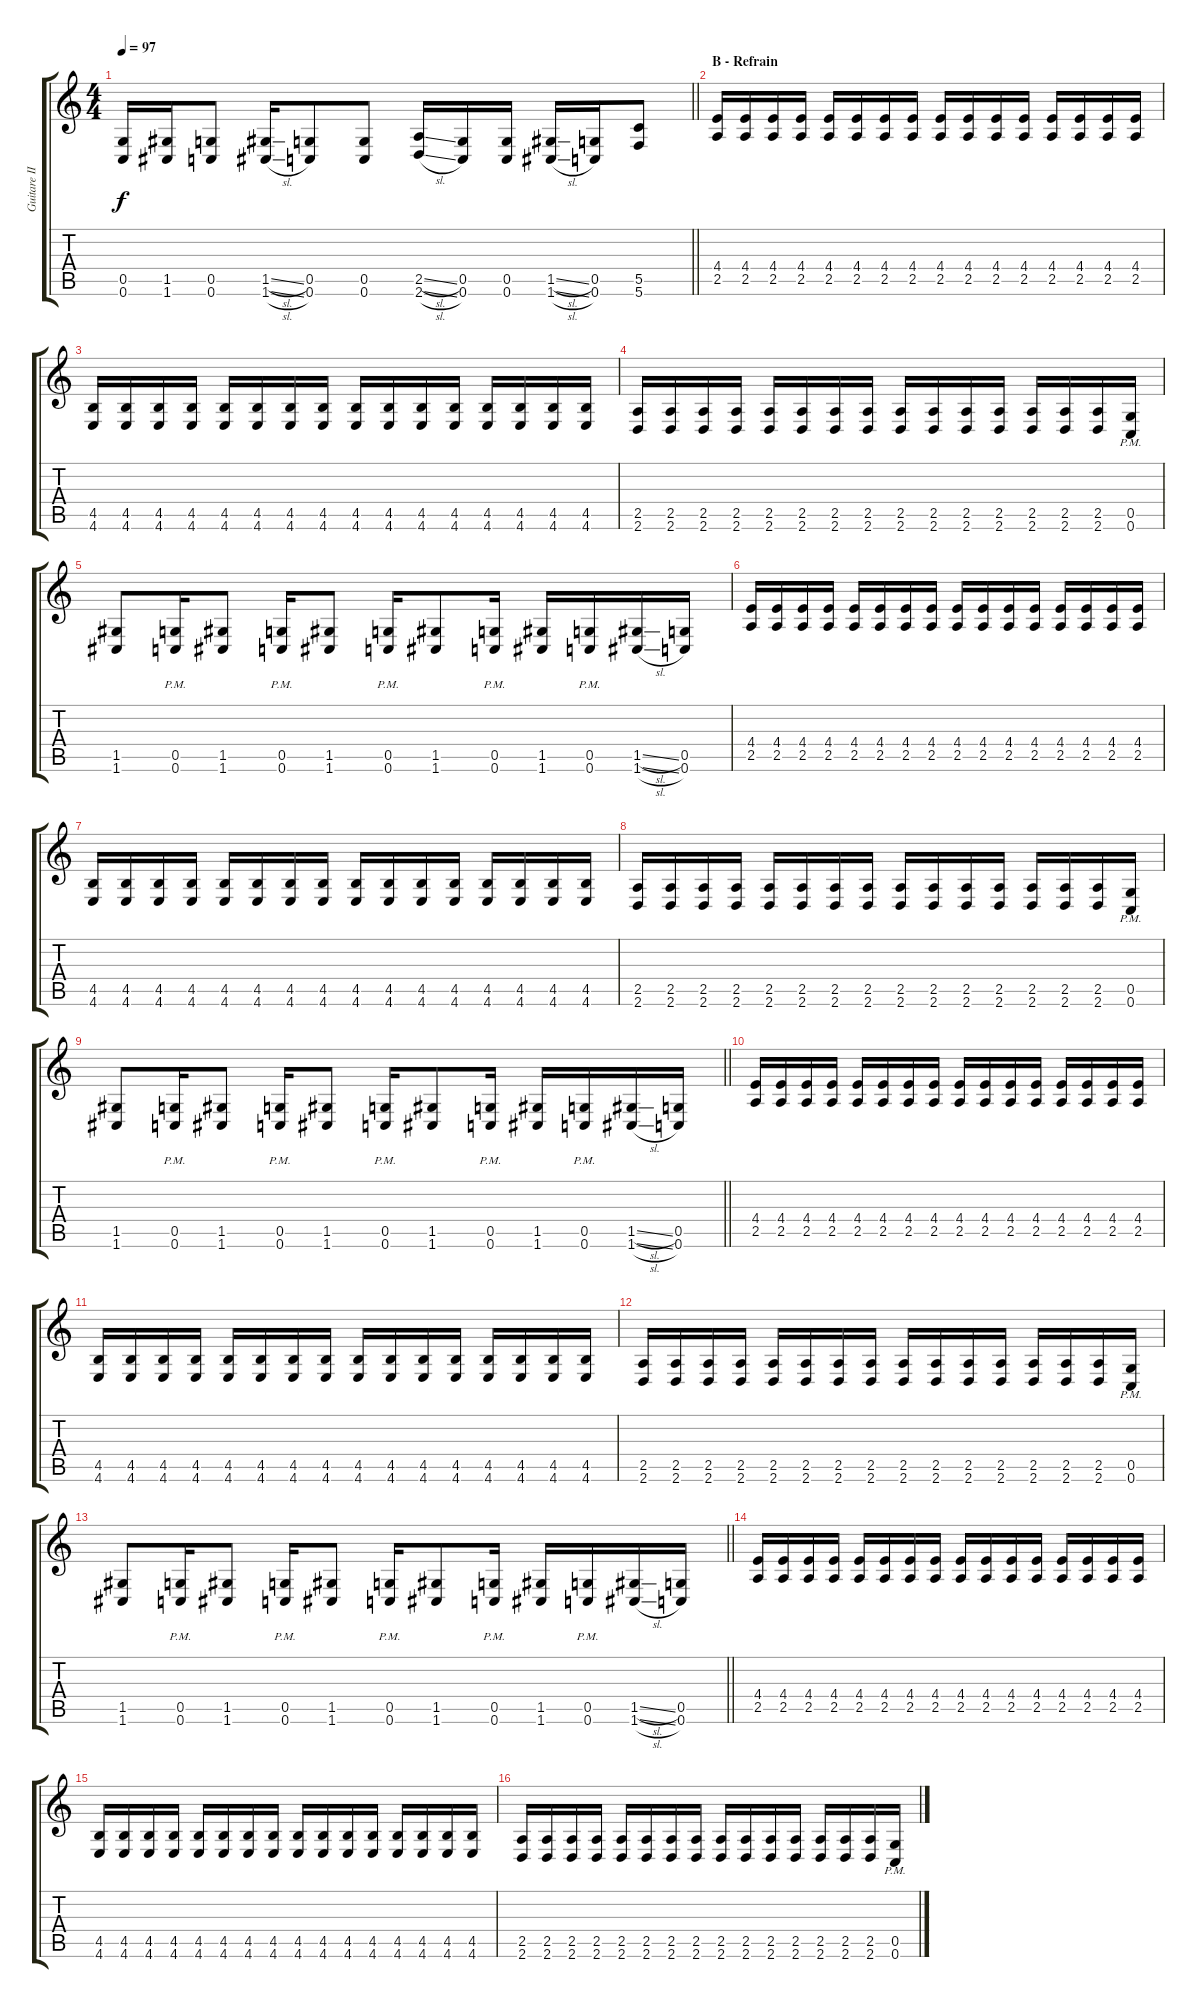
\track ("Guitare II" "Guitare II") {instrument distortionguitar}
\staff {score tabs}
\tuning (D4 A3 F3 C3 G2 C2) {hide}
\ts (4 4)
\tempo 97
\clef g2
\barLineRight lightlight
\ks c
(0.5 0.6).16{dy f} (1.5 1.6).16 (0.5 0.6).8 (1.5{sl} 1.6{sl}).16 (0.5 0.6).8 (0.5 0.6).8 (2.5{sl} 2.6{sl}).16 (0.5 0.6).16 (0.5 0.6).16 (1.5{sl} 1.6{sl}).16 (0.5 0.6).16 (5.5 5.6).8 |
\section ("" "B - Refrain")
(4.4 2.5).16 (4.4 2.5).16 (4.4 2.5).16 (4.4 2.5).16 (4.4 2.5).16 (4.4 2.5).16 (4.4 2.5).16 (4.4 2.5).16 (4.4 2.5).16 (4.4 2.5).16 (4.4 2.5).16 (4.4 2.5).16 (4.4 2.5).16 (4.4 2.5).16 (4.4 2.5).16 (4.4 2.5).16 |
(4.5 4.6).16 (4.5 4.6).16 (4.5 4.6).16 (4.5 4.6).16 (4.5 4.6).16 (4.5 4.6).16 (4.5 4.6).16 (4.5 4.6).16 (4.5 4.6).16 (4.5 4.6).16 (4.5 4.6).16 (4.5 4.6).16 (4.5 4.6).16 (4.5 4.6).16 (4.5 4.6).16 (4.5 4.6).16 |
(2.5 2.6).16 (2.5 2.6).16 (2.5 2.6).16 (2.5 2.6).16 (2.5 2.6).16 (2.5 2.6).16 (2.5 2.6).16 (2.5 2.6).16 (2.5 2.6).16 (2.5 2.6).16 (2.5 2.6).16 (2.5 2.6).16 (2.5 2.6).16 (2.5 2.6).16 (2.5 2.6).16 (0.5{pm} 0.6{pm}).16 |
(1.5 1.6).8 (0.5{pm} 0.6{pm}).16 (1.5 1.6).8 (0.5{pm} 0.6{pm}).16 (1.5 1.6).8 (0.5{pm} 0.6{pm}).16 (1.5 1.6).8 (0.5{pm} 0.6{pm}).16 (1.5 1.6).16 (0.5{pm} 0.6{pm}).16 (1.5{sl} 1.6{sl}).16 (0.5 0.6).16 |
(4.4 2.5).16 (4.4 2.5).16 (4.4 2.5).16 (4.4 2.5).16 (4.4 2.5).16 (4.4 2.5).16 (4.4 2.5).16 (4.4 2.5).16 (4.4 2.5).16 (4.4 2.5).16 (4.4 2.5).16 (4.4 2.5).16 (4.4 2.5).16 (4.4 2.5).16 (4.4 2.5).16 (4.4 2.5).16 |
(4.5 4.6).16 (4.5 4.6).16 (4.5 4.6).16 (4.5 4.6).16 (4.5 4.6).16 (4.5 4.6).16 (4.5 4.6).16 (4.5 4.6).16 (4.5 4.6).16 (4.5 4.6).16 (4.5 4.6).16 (4.5 4.6).16 (4.5 4.6).16 (4.5 4.6).16 (4.5 4.6).16 (4.5 4.6).16 |
(2.5 2.6).16 (2.5 2.6).16 (2.5 2.6).16 (2.5 2.6).16 (2.5 2.6).16 (2.5 2.6).16 (2.5 2.6).16 (2.5 2.6).16 (2.5 2.6).16 (2.5 2.6).16 (2.5 2.6).16 (2.5 2.6).16 (2.5 2.6).16 (2.5 2.6).16 (2.5 2.6).16 (0.5{pm} 0.6{pm}).16 |
\barLineRight lightlight
(1.5 1.6).8 (0.5{pm} 0.6{pm}).16 (1.5 1.6).8 (0.5{pm} 0.6{pm}).16 (1.5 1.6).8 (0.5{pm} 0.6{pm}).16 (1.5 1.6).8 (0.5{pm} 0.6{pm}).16 (1.5 1.6).16 (0.5{pm} 0.6{pm}).16 (1.5{sl} 1.6{sl}).16 (0.5 0.6).16 |
(4.4 2.5).16 (4.4 2.5).16 (4.4 2.5).16 (4.4 2.5).16 (4.4 2.5).16 (4.4 2.5).16 (4.4 2.5).16 (4.4 2.5).16 (4.4 2.5).16 (4.4 2.5).16 (4.4 2.5).16 (4.4 2.5).16 (4.4 2.5).16 (4.4 2.5).16 (4.4 2.5).16 (4.4 2.5).16 |
(4.5 4.6).16 (4.5 4.6).16 (4.5 4.6).16 (4.5 4.6).16 (4.5 4.6).16 (4.5 4.6).16 (4.5 4.6).16 (4.5 4.6).16 (4.5 4.6).16 (4.5 4.6).16 (4.5 4.6).16 (4.5 4.6).16 (4.5 4.6).16 (4.5 4.6).16 (4.5 4.6).16 (4.5 4.6).16 |
(2.5 2.6).16 (2.5 2.6).16 (2.5 2.6).16 (2.5 2.6).16 (2.5 2.6).16 (2.5 2.6).16 (2.5 2.6).16 (2.5 2.6).16 (2.5 2.6).16 (2.5 2.6).16 (2.5 2.6).16 (2.5 2.6).16 (2.5 2.6).16 (2.5 2.6).16 (2.5 2.6).16 (0.5{pm} 0.6{pm}).16 |
\barLineRight lightlight
(1.5 1.6).8 (0.5{pm} 0.6{pm}).16 (1.5 1.6).8 (0.5{pm} 0.6{pm}).16 (1.5 1.6).8 (0.5{pm} 0.6{pm}).16 (1.5 1.6).8 (0.5{pm} 0.6{pm}).16 (1.5 1.6).16 (0.5{pm} 0.6{pm}).16 (1.5{sl} 1.6{sl}).16 (0.5 0.6).16 |
(4.4 2.5).16 (4.4 2.5).16 (4.4 2.5).16 (4.4 2.5).16 (4.4 2.5).16 (4.4 2.5).16 (4.4 2.5).16 (4.4 2.5).16 (4.4 2.5).16 (4.4 2.5).16 (4.4 2.5).16 (4.4 2.5).16 (4.4 2.5).16 (4.4 2.5).16 (4.4 2.5).16 (4.4 2.5).16 |
(4.5 4.6).16 (4.5 4.6).16 (4.5 4.6).16 (4.5 4.6).16 (4.5 4.6).16 (4.5 4.6).16 (4.5 4.6).16 (4.5 4.6).16 (4.5 4.6).16 (4.5 4.6).16 (4.5 4.6).16 (4.5 4.6).16 (4.5 4.6).16 (4.5 4.6).16 (4.5 4.6).16 (4.5 4.6).16 |
(2.5 2.6).16 (2.5 2.6).16 (2.5 2.6).16 (2.5 2.6).16 (2.5 2.6).16 (2.5 2.6).16 (2.5 2.6).16 (2.5 2.6).16 (2.5 2.6).16 (2.5 2.6).16 (2.5 2.6).16 (2.5 2.6).16 (2.5 2.6).16 (2.5 2.6).16 (2.5 2.6).16 (0.5{pm} 0.6{pm}).16
